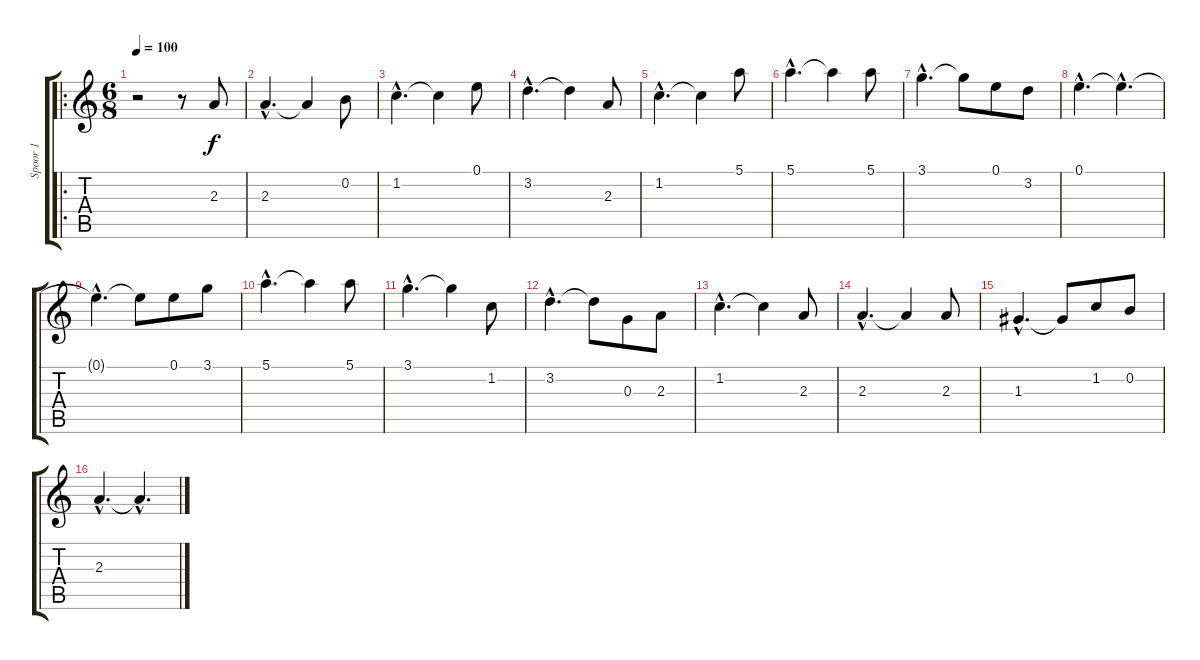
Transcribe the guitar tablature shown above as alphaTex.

\track ("Spoor 1" "Spoor 1") {instrument acousticguitarsteel}
\staff {score tabs}
\tuning (E4 B3 G3 D3 A2 E2) {hide}
\ro
\ts (6 8)
\tempo 100
\clef g2
\ks c
r.2{dy f instrument acousticguitarsteel} r.8 2.3.8 |
2.3{hac}.4{d} 2.3{t}.4 0.2.8 |
1.2{hac}.4{d} 1.2{t}.4 0.1.8 |
3.2{hac}.4{d} 3.2{t}.4 2.3.8 |
1.2{hac}.4{d} 1.2{t}.4 5.1.8 |
5.1{hac}.4{d} 5.1{t}.4 5.1.8 |
3.1{hac}.4{d} 3.1{t}.8 0.1.8 3.2.8 |
0.1{hac}.4{d} 0.1{hac t}.4{d} |
0.1{hac t}.4{d} 0.1{t}.8 0.1.8 3.1.8 |
5.1{hac}.4{d} 5.1{t}.4 5.1.8 |
3.1{hac}.4{d} 3.1{t}.4 1.2.8 |
3.2{hac}.4{d} 3.2{t}.8 0.3.8 2.3.8 |
1.2{hac}.4{d} 1.2{t}.4 2.3.8 |
2.3{hac}.4{d} 2.3{t}.4 2.3.8 |
1.3{hac}.4{d} 1.3{t}.8 1.2.8 0.2.8 |
2.3{hac}.4{d} 2.3{hac t}.4{d}
